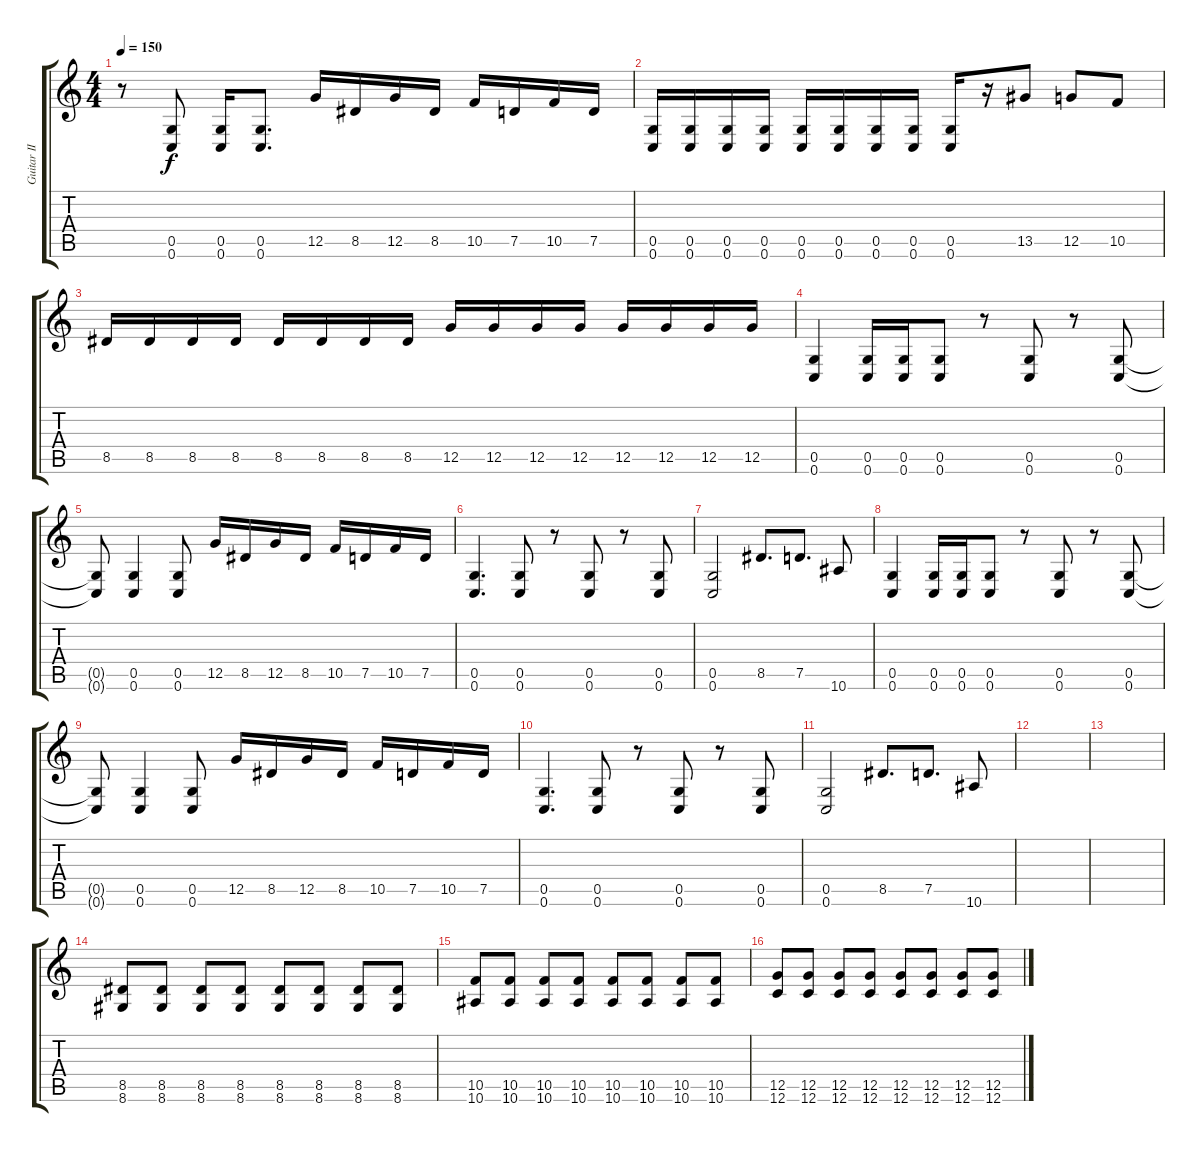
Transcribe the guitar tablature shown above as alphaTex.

\track ("Guitar II" "Guitar II") {instrument distortionguitar}
\staff {score tabs}
\tuning (D4 A3 F3 C3 G2 C2) {hide}
\ts (4 4)
\tempo 150
\clef g2
\ks c
r.8{dy f} (0.5 0.6).8 (0.5 0.6).16 (0.5 0.6).8{d} 12.5.16 8.5.16 12.5.16 8.5.16 10.5.16 7.5.16 10.5.16 7.5.16 |
(0.5 0.6).16 (0.5 0.6).16 (0.5 0.6).16 (0.5 0.6).16 (0.5 0.6).16 (0.5 0.6).16 (0.5 0.6).16 (0.5 0.6).16 (0.5 0.6).16 r.16 13.5.8 12.5.8 10.5.8 |
8.5.16 8.5.16 8.5.16 8.5.16 8.5.16 8.5.16 8.5.16 8.5.16 12.5.16 12.5.16 12.5.16 12.5.16 12.5.16 12.5.16 12.5.16 12.5.16 |
(0.5 0.6).4 (0.5 0.6).16 (0.5 0.6).16 (0.5 0.6).8 r.8 (0.5 0.6).8 r.8 (0.5 0.6).8 |
(0.5{t} 0.6{t}).8 (0.5 0.6).4 (0.5 0.6).8 12.5.16 8.5.16 12.5.16 8.5.16 10.5.16 7.5.16 10.5.16 7.5.16 |
(0.5 0.6).4{d} (0.5 0.6).8 r.8 (0.5 0.6).8 r.8 (0.5 0.6).8 |
(0.5 0.6).2 8.5.8{d} 7.5.8{d} 10.6.8 |
(0.5 0.6).4 (0.5 0.6).16 (0.5 0.6).16 (0.5 0.6).8 r.8 (0.5 0.6).8 r.8 (0.5 0.6).8 |
(0.5{t} 0.6{t}).8 (0.5 0.6).4 (0.5 0.6).8 12.5.16 8.5.16 12.5.16 8.5.16 10.5.16 7.5.16 10.5.16 7.5.16 |
(0.5 0.6).4{d} (0.5 0.6).8 r.8 (0.5 0.6).8 r.8 (0.5 0.6).8 |
(0.5 0.6).2 8.5.8{d} 7.5.8{d} 10.6.8 |
|
|
(8.5 8.6).8 (8.5 8.6).8 (8.5 8.6).8 (8.5 8.6).8 (8.5 8.6).8 (8.5 8.6).8 (8.5 8.6).8 (8.5 8.6).8 |
(10.5 10.6).8 (10.5 10.6).8 (10.5 10.6).8 (10.5 10.6).8 (10.5 10.6).8 (10.5 10.6).8 (10.5 10.6).8 (10.5 10.6).8 |
(12.5 12.6).8 (12.5 12.6).8 (12.5 12.6).8 (12.5 12.6).8 (12.5 12.6).8 (12.5 12.6).8 (12.5 12.6).8 (12.5 12.6).8
